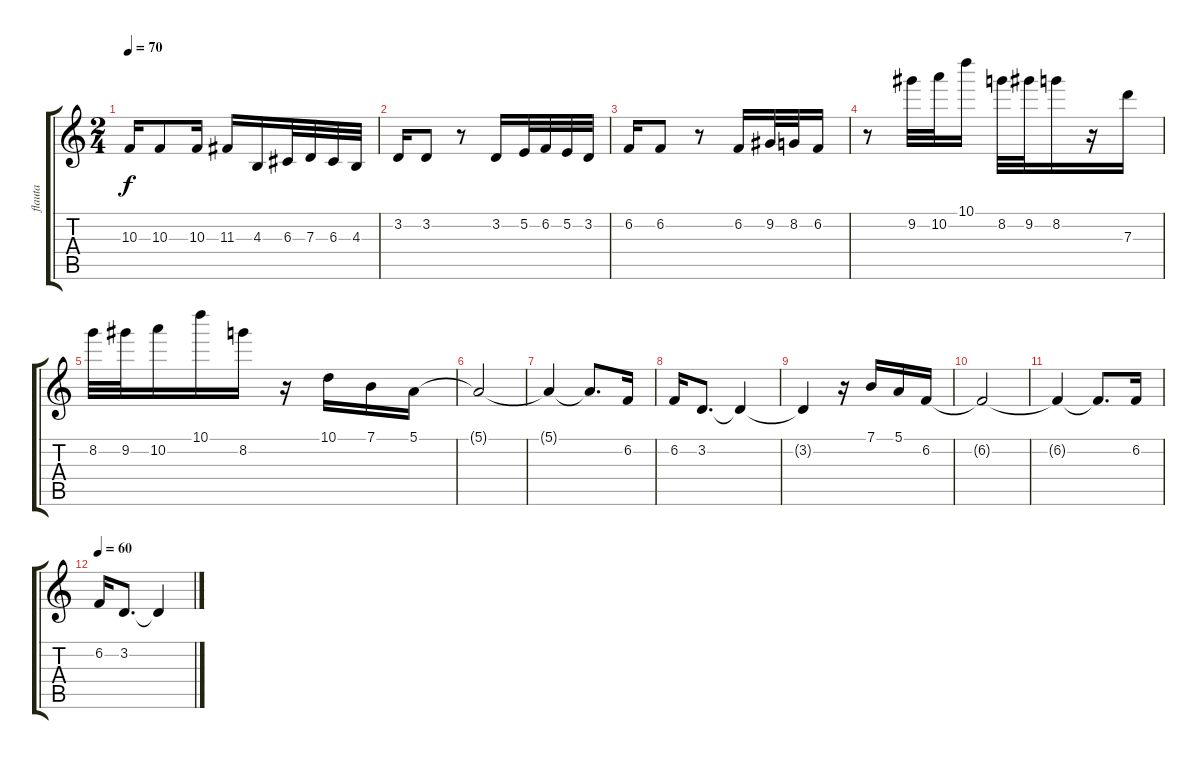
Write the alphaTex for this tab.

\track ("flauta" "flauta") {instrument flute}
\staff {score tabs}
\tuning (E4 B3 G3 D3 A2 E2) {hide}
\ts (2 4)
\tempo 70
\clef g2
\ks c
10.3.16{dy f} 10.3.8 10.3.16 11.3.16 4.3.16 6.3.32 7.3.32 6.3.32 4.3.32 |
3.2.16 3.2.8 r.8 3.2.16 5.2.32 6.2.32 5.2.32 3.2.32 |
6.2.16 6.2.8 r.8 6.2.16 9.2.32 8.2.32 6.2.16 |
r.8 9.2.32{ot 15mb} 10.2.32{ot 15mb} 10.1.16{ot 15mb} 8.2.32{ot 15mb} 9.2.32{ot 15mb} 8.2.16{ot 15mb} r.16{ot 15mb} 7.3.16{ot 15mb} |
8.2.32{ot 15mb} 9.2.32{ot 15mb} 10.2.16{ot 15mb} 10.1.16{ot 15mb} 8.2.16{ot 15mb} r.16 10.1.16 7.1.16 5.1.16 |
5.1{t}.2 |
5.1{t}.4 5.1{t}.8{d} 6.2.16 |
6.2.16 3.2.8{d} 3.2{t}.4 |
3.2{t}.4 r.16 7.1.16 5.1.16 6.2.16 |
6.2{t}.2 |
6.2{t}.4 6.2{t}.8{d} 6.2.16 |
\tempo 60
6.2.16 3.2.8{d} 3.2{t}.4
